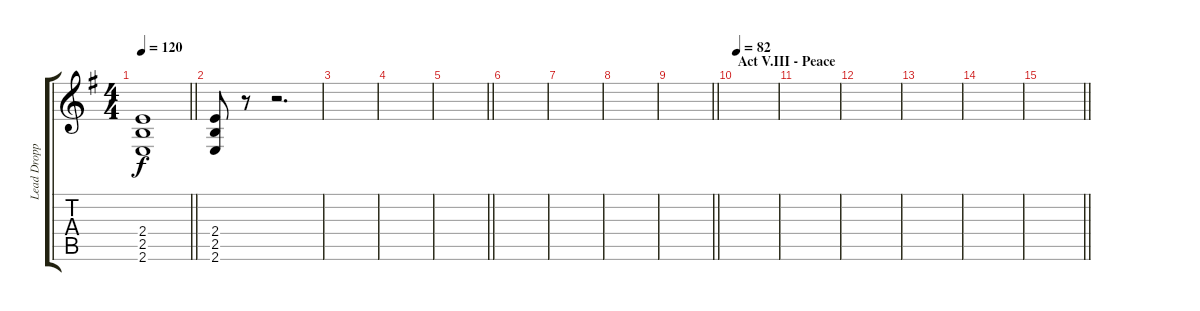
\track ("Lead Dropped D " "Lead Dropp") {instrument distortionguitar}
\staff {score tabs}
\tuning (E4 B3 G3 D3 A2 D2) {hide}
\ts (4 4)
\tempo 120
\clef g2
\barLineRight lightlight
\ks eminor
(2.4{t} 2.5{t} 2.6{t}).1{dy f} |
\section ("" "")
(2.4 2.5 2.6).8 r.8 r.2{d} |
|
|
\barLineRight lightlight
|
|
|
|
\barLineRight lightlight
|
\section ("" "Act V.III - Peace")
\tempo 82
|
|
|
|
|
\barLineRight lightlight
